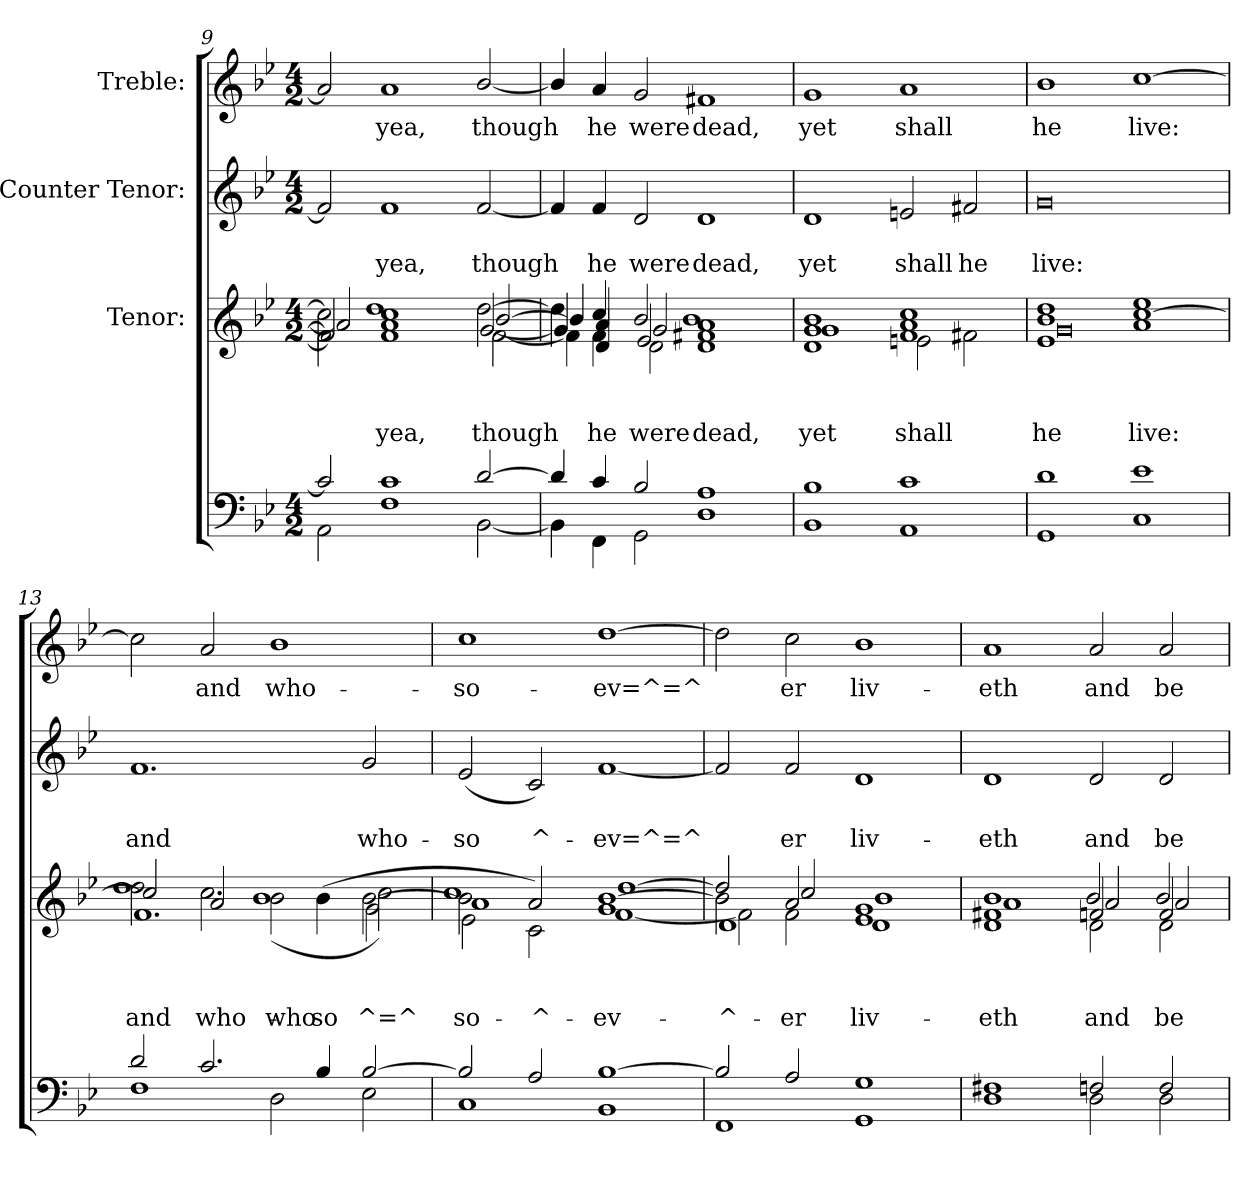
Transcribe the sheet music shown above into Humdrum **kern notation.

**kern	**kern	**text	**text	**text	**kern	**text	**text	**kern	**text
*part4	*part3	*part3	*part3	*part3	*part2	*part2	*part2	*part1	*part1
*staff4	*staff3	*staff3	*staff3	*staff3	*staff2	*staff2	*staff2	*staff1	*staff1
*	*I"Tenor:	*	*	*	*I"Counter  Tenor:	*	*	*I"Treble:	*
!!LO:LB:g=z
*clefF4	*clefG2	*	*	*	*clefG2	*	*	*clefG2	*
*k[b-e-]	*k[b-e-]	*	*	*	*k[b-e-]	*	*	*k[b-e-]	*
*B-:	*B-:	*	*	*	*B-:	*	*	*B-:	*
*M4/2	*M4/2	*	*	*	*M4/2	*	*	*M4/2	*
*MM254	*MM254	*	*	*	*MM254	*	*	*MM254	*
=9	=9	=9	=9	=9	=9	=9	=9	=9	=9
*^	*^	*	*	*	*	*	*	*	*
*	*	*	*^	*	*	*	*	*	*	*	*
*	*	*	*	*^	*	*	*	*	*	*	*	*
2c/]	2AA\	2cc\]	2f/]	2a/]	2f\]	.	.	.	2f/]	.	.	2a/]	.
!	!	!	!	!	!	!	!	!LO:LY:b	!	!	!	!	!
!	!	!	!	!	!	!	!	!LO:LY:b	!	!	!LO:LY:b	!	!LO:LY:b
1c	1F	1cc	1dd	1a	1f	.	.	yea,	1f	.	yea,	1a	yea,
!	!	!	!	!	!	!	!	!LO:LY:b	!	!	!	!	!
!	!	!	!	!	!	!	!	!LO:LY:b	!	!	!LO:LY:b	!	!LO:LY:b
[<2d/	[>2BB-\	[>2dd\	[<2g/	[<2b-/	[>2f\	.	.	though	[<2f/	.	though	[<2b-/	though
!!LO:LB:g=z
=10	=10	=10	=10	=10	=10	=10	=10	=10	=10	=10	=10	=10	=10
*	*	*	*	*	*	*	*	*	*	*	*	*MM240	*
4d/]	4BB-\]	4dd\]	4g/]	4b-/]	4f\]	.	.	.	4f/]	.	.	4b-/]	.
!	!	!	!	!	!	!	!	!LO:LY:b	!	!	!	!	!
!	!	!	!	!	!	!	!	!LO:LY:b	!	!	!LO:LY:b	!	!LO:LY:b
4c/	4FF\	4cc/	4d/	4a/	4f\	.	.	he	4f/	.	he	4a/	he
!	!	!	!	!	!	!	!	!LO:LY:b	!	!	!	!	!
!	!	!	!	!	!	!	!	!LO:LY:b	!	!	!LO:LY:b	!	!LO:LY:b
2B-/	2GG\	2b-/	2e-/	2g/	2d\	.	.	were	2d/	.	were	2g/	were
!	!	!	!	!	!	!	!	!LO:LY:b	!	!	!	!	!
!	!	!	!	!	!	!	!	!LO:LY:b	!	!	!LO:LY:b	!	!LO:LY:b
1A	1D	1a	1b-	1f#X	1d	.	.	dead,	1d	.	dead,	1f#X	dead,
=11	=11	=11	=11	=11	=11	=11	=11	=11	=11	=11	=11	=11	=11
!	!	!	!	!	!	!	!	!LO:LY:b	!	!	!	!	!
!	!	!	!	!	!	!	!	!LO:LY:b	!	!	!LO:LY:b	!	!LO:LY:b
1B-	1BB-	1b-	1g	1g	1d	.	.	yet	1d	.	yet	1g	yet
!	!	!	!	!	!	!	!	!LO:LY:b	!	!	!	!	!
!	!	!	!	!	!	!	!	!LO:LY:b	!	!	!LO:LY:b	!	!LO:LY:b
1c	1AA	1cc	1f	1a	2en\	.	.	shall	2en/	.	shall	1a	shall
!	!	!	!	!	!	!	!	!	!	!	!LO:LY:b	!	!
.	.	.	.	.	2f#X\	.	.	.	2f#X/	.	he	.	.
=12	=12	=12	=12	=12	=12	=12	=12	=12	=12	=12	=12	=12	=12
!	!	!	!	!	!	!	!	!LO:LY:b	!	!	!	!	!
!	!	!	!	!	!	!	!	!LO:LY:b	!	!	!LO:LY:b	!	!LO:LY:b
1d	1GG	1dd	1e-	1b-	0g	.	.	he	0g	.	live:	1b-	he
!	!	!	!	!	!	!	!	!LO:LY:b	!	!	!	!	!
!	!	!	!	!	!	!	!	!LO:LY:b	!	!	!	!	!LO:LY:b
1e-	1C	1ee-	1a	[<1cc	.	.	.	live:	.	.	.	[>1cc	live:
=13	=13	=13	=13	=13	=13	=13	=13	=13	=13	=13	=13	=13	=13
!	!	!	!	!	!	!	!	!LO:LY:b	!	!	!	!	!
!	!	!	!	!	!	!	!	!LO:LY:b	!	!	!LO:LY:b	!	!
2d/	1F	2dd\	1dd	2cc/]	1.f	.	.	-and	1.f	.	and	2cc\]	.
!	!	!	!	!	!	!	!	!LO:LY:b	!	!	!	!	!LO:LY:b
2.c/	.	2.cc\	.	2a/	.	.	.	who-	.	.	.	2a/	and
!	!	!	!	!	!	!	!	!LO:LY:b	!	!	!	!	!LO:LY:b
.	2D\	.	(>2b-\	1b-	.	.	.	who	.	.	.	1b-	who-
!	!	!	!	!	!	!	!	!LO:LY:b	!	!	!	!	!
4B-/	.	(>4b-\	.	.	.	.	.	-so	.	.	.	.	.
!	!	!	!	!	!	!	!	!LO:LY:b	!	!	!	!	!
!	!	!	!	!	!	!	!	!LO:LY:b	!	!	!LO:LY:b	!	!
[<2B-/	2E-\	[>2b-\	2cc\)	.	2g\	.	.	^=^	2g/	.	who-	.	.
!!LO:PB:g=z
=14	=14	=14	=14	=14	=14	=14	=14	=14	=14	=14	=14	=14	=14
!	!	!	!	!	!	!	!	!LO:LY:b	!	!	!LO:LY:b	!	!LO:LY:b
2B-/]	1C	2b-\]	1a	1cc	2e-\	.	.	so-	(<2e-/	.	-so	1cc	-so-
!	!	!	!	!	!	!	!	!LO:LY:b	!	!	!LO:LY:b	!	!
2A/	.	2a/)	.	.	2c\	.	.	^-	2c/)	.	^-	.	.
!	!	!	!	!	!	!	!	!LO:LY:b	!	!	!	!	!
!	!	!	!	!	!	!	!	!LO:LY:b	!	!	!LO:LY:b	!	!LO:LY:b
[<1B-	1BB-	[>1b-	1g	[<1dd	[>1f	.	.	-ev-	[<1f	.	-ev=^=^	[>1dd	-ev=^=^
!!LO:LB:g=z
=15	=15	=15	=15	=15	=15	=15	=15	=15	=15	=15	=15	=15	=15
!	!	!	!	!	!	!	!	!LO:LY:b	!	!	!	!	!
2B-/]	1FF	2b-\]	1d	2dd/]	2f\]	.	.	-^-	2f/]	.	.	2dd\]	.
!	!	!	!	!	!	!	!	!LO:LY:b	!	!	!LO:LY:b	!	!LO:LY:b
2A/	.	2a/	.	2cc/	2f\	.	.	-er	2f/	.	er	2cc\	er
!	!	!	!	!	!	!	!	!LO:LY:b	!	!	!	!	!
!	!	!	!	!	!	!	!	!LO:LY:b	!	!	!LO:LY:b	!	!LO:LY:b
1G	1GG	1g	1e-	1b-	1d	.	.	-liv-	1d	.	liv-	1b-	liv-
=16	=16	=16	=16	=16	=16	=16	=16	=16	=16	=16	=16	=16	=16
!	!	!	!	!	!	!	!	!LO:LY:b	!	!	!	!	!
!	!	!	!	!	!	!	!	!LO:LY:b	!	!	!LO:LY:b	!	!LO:LY:b
1F#X	1D	1f#X	1b-	1a	1d	.	.	-eth	1d	.	-eth	1a	-eth
!	!	!	!	!	!	!	!	!LO:LY:b	!	!	!	!	!
!	!	!	!	!	!	!	!	!LO:LY:b	!	!	!LO:LY:b	!	!LO:LY:b
2Fn/	2D\	2fn/	2b-/	2a/	2d\	.	.	and	2d/	.	and	2a/	and
!	!	!	!	!	!	!	!	!LO:LY:b	!	!	!	!	!
!	!	!	!	!	!	!	!	!LO:LY:b	!	!	!LO:LY:b	!	!LO:LY:b
2F/	2D\	2f/	2b-/	2a/	2d\	.	.	be-	2d/	.	be-	2a/	be-
*v	*v	*	*	*	*	*	*	*	*	*	*	*	*
*	*v	*v	*v	*v	*	*	*	*	*	*	*	*
=	=	=	=	=	=	=	=	=	=
*-	*-	*-	*-	*-	*-	*-	*-	*-	*-
